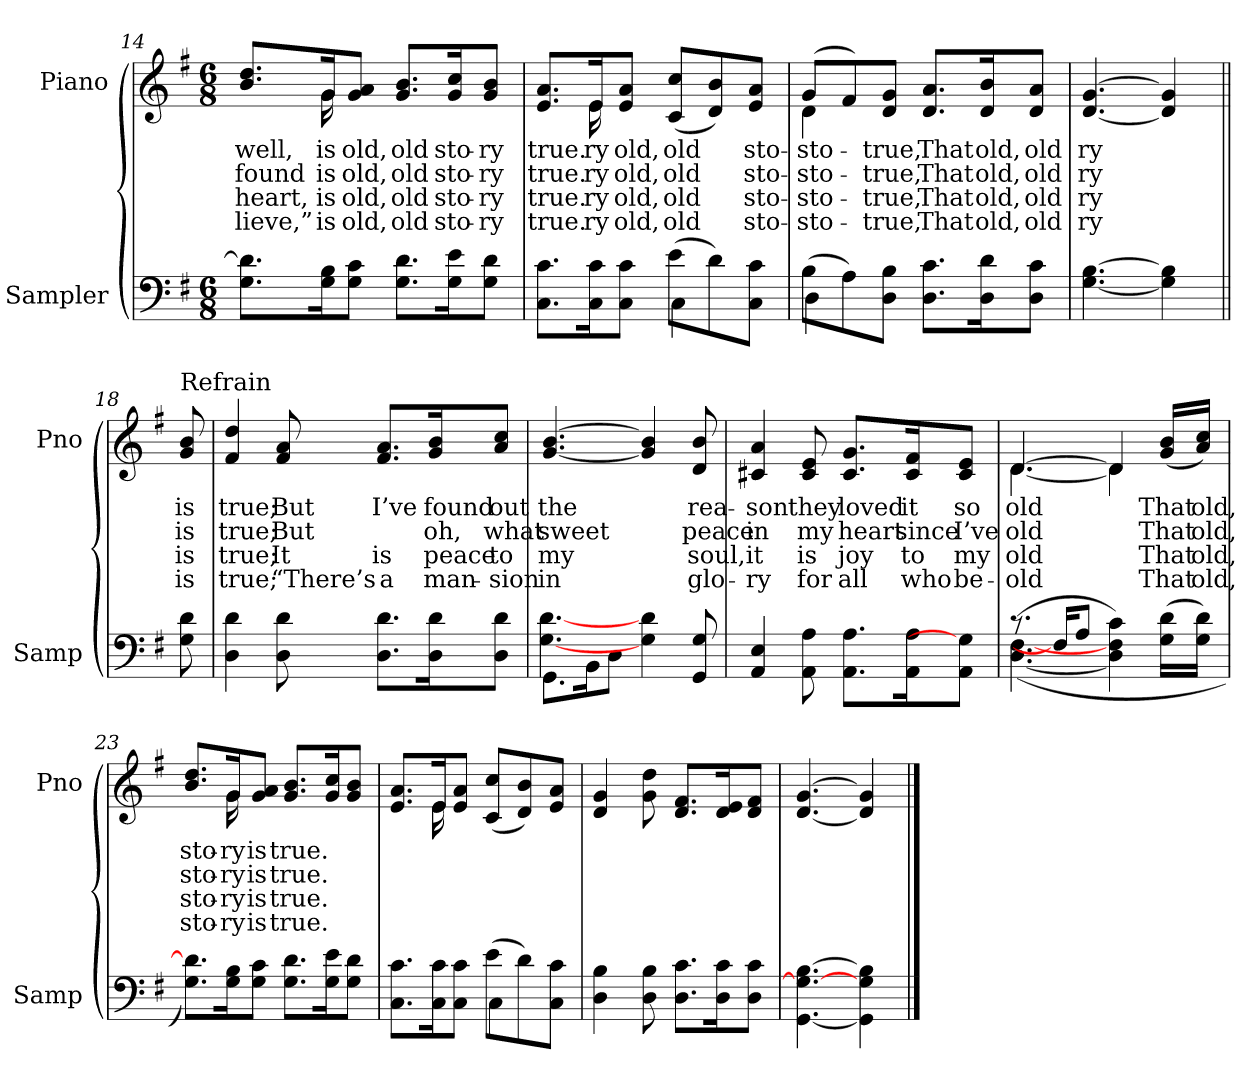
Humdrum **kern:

**kern	**kern	**text	**text	**text	**text
*part2	*part1	*part1	*part1	*part1	*part1
*staff2	*staff1	*staff1	*staff1	*staff1	*staff1
*I"Sampler	*I"Piano	*	*	*	*
*I'Samp	*I'Pno	*	*	*	*
*clefF4	*clefG2	*	*	*	*
*k[f#]	*k[f#]	*	*	*	*
*G:	*G:	*	*	*	*
*M6/8	*M6/8	*	*	*	*
=14	=14	=14	=14	=14	=14
*	*^	*	*	*	*
8.G\ 8.d]\L	8.b/ 8.dd/L	8.ryy	well,	found	heart,	-lieve,”
16G\ 16B\K	16g/K	16g	is	is	is	is
8G\ 8c\J	8g/ 8a/J	2ryy	old,	old,	old,	old,
8.G\ 8.d\L	8.g/ 8.b/L	.	old	old	old	old
16G\ 16e\K	16g/ 16cc/K	.	sto-	sto-	sto-	sto-
8G\ 8d\J	8g/ 8b/J	.	-ry	-ry	-ry	-ry
=15	=15	=15	=15	=15	=15	=15
*^	*	*	*	*	*	*
8.C\ 8.c\L	4.ryy	8.e/ 8.a/L	8.ryy	true.	true.	true.	true.
16C\ 16c\K	.	16e/K	16e	-ry	-ry	-ry	-ry
8C\ 8c\J	.	8e/ 8a/J	2ryy	old,	old,	old,	old,
(8e\L	4C	(8c/ 8cc/L	.	old	old	old	old
8d\)	.	8d/ 8b/)	.	.	.	.	.
8C\ 8c\J	8ryy	8e/ 8a/J	.	sto-	sto-	sto-	sto-
=16	=16	=16	=16	=16	=16	=16	=16
(8B\L	4D	(8g/L	4d	sto-	sto-	sto-	sto-
8A\)	.	8f#/)	.	.	.	.	.
8D\ 8B\J	2ryy	8d/ 8g/J	2ryy	true,	true,	true,	true,
8.D\ 8.c\L	.	8.d/ 8.a/L	.	That	That	That	That
16D\ 16d\K	.	16d/ 16b/K	.	old,	old,	old,	old,
8D\ 8c\J	.	8d/ 8a/J	.	old	old	old	old
*v	*v	*	*	*	*	*	*
*	*v	*v	*	*	*	*
=17	=17	=17	=17	=17	=17
[4.G [4.B	[4.d [4.g	-ry	-ry	-ry	-ry
4G] 4B]	4d] 4g]	.	.	.	.
=18||	=18||	=18||	=18||	=18||	=18||
!	!LO:TX:t=Refrain	!	!	!	!
8G 8d	8g 8b	is	is	is	is
=19	=19	=19	=19	=19	=19
4D 4d	4f# 4dd	true;	true;	true;	true;
8D 8d	8f# 8a	But	But	It	“There’s
8.D\ 8.d\L	8.f#/ 8.a/L	I’ve	.	is	a
16D\ 16d\K	16g/ 16b/K	found	oh,	peace	man-
8D\ 8d\J	8a/ 8cc/J	out	what	to	-sion
=20	=20	=20	=20	=20	=20
*^	*	*	*	*	*
8.GG\L	[4.G [4.d	[4.g [4.b	the	sweet	my	in
16BB\K	.	.	.	.	.	.
8D\J	.	.	.	.	.	.
4G 4d	4.ryy	4g] 4b]	.	.	.	.
8GG 8G	.	8d 8b	rea-	peace	soul,	glo-
*v	*v	*	*	*	*	*
=21	=21	=21	=21	=21	=21
4AA 4E	4c#X 4a	-son	in	it	-ry
8AA 8A	8c# 8e	they	my	is	for
8.AA\ 8.A\L	8.c#/ 8.g/L	loved	heart	joy	all
16AA\ 16A\K	16c#/ 16f#/K	it	since	to	who
8AA\ 8G]\J	8c#/ 8e/J	so	I’ve	my	be-
=22	=22	=22	=22	=22	=22
*^	*^	*	*	*	*
(8.r	([4.D [4.F#	[4.d/	[4.d	old	old	old	old
16F#/KL]	.	.	.	.	.	.	.
8A/J	.	.	.	.	.	.	.
4D] 4F# 4c)	4.ryy	4d/]	4d]	.	.	.	.
(16G\ 16d\LL	.	(16g/ 16b/LL	8ryy	That	That	That	That
16G\ 16d\JJ)	.	16a/ 16cc/JJ)	.	old,	old,	old,	old,
*v	*v	*	*	*	*	*	*
=23	=23	=23	=23	=23	=23	=23
8.G\ 8.d]\L)	8.b/ 8.dd/L	8.ryy	sto-	sto-	sto-	sto-
16G\ 16B\K	16g/K	16g	-ry	-ry	-ry	-ry
8G\ 8c\J	8g/ 8a/J	2ryy	is	is	is	is
8.G\ 8.d\L	8.g/ 8.b/L	.	true.	true.	true.	true.
16G\ 16e\K	16g/ 16cc/K	.	.	.	.	.
8G\ 8d\J	8g/ 8b/J	.	.	.	.	.
=24	=24	=24	=24	=24	=24	=24
*^	*	*	*	*	*	*
8.C\ 8.c\L	4.ryy	8.e/ 8.a/L	8.ryy	.	.	.	.
16C\ 16c\K	.	16e/K	16e	.	.	.	.
8C\ 8c\J	.	8e/ 8a/J	2ryy	.	.	.	.
(8e\L	4C	(8c/ 8cc/L	.	.	.	.	.
8d\)	.	8d/ 8b/)	.	.	.	.	.
8C\ 8c\J	8ryy	8e/ 8a/J	.	.	.	.	.
*v	*v	*	*	*	*	*	*
*	*v	*v	*	*	*	*
=25	=25	=25	=25	=25	=25
4D 4B	4d 4g	.	.	.	.
8D 8B	8g 8dd	.	.	.	.
8.D\ 8.c\L	8.d/ 8.f#/L	.	.	.	.
16D\ 16c\K	16d/ 16e/K	.	.	.	.
8D\ 8c\J	8d/ 8f#/J	.	.	.	.
=26	=26	=26	=26	=26	=26
[4.GG 4.G_ [4.B	[4.d [4.g	.	.	.	.
4GG] 4G 4B]	4d] 4g]	.	.	.	.
==	==	==	==	==	==
*-	*-	*-	*-	*-	*-
